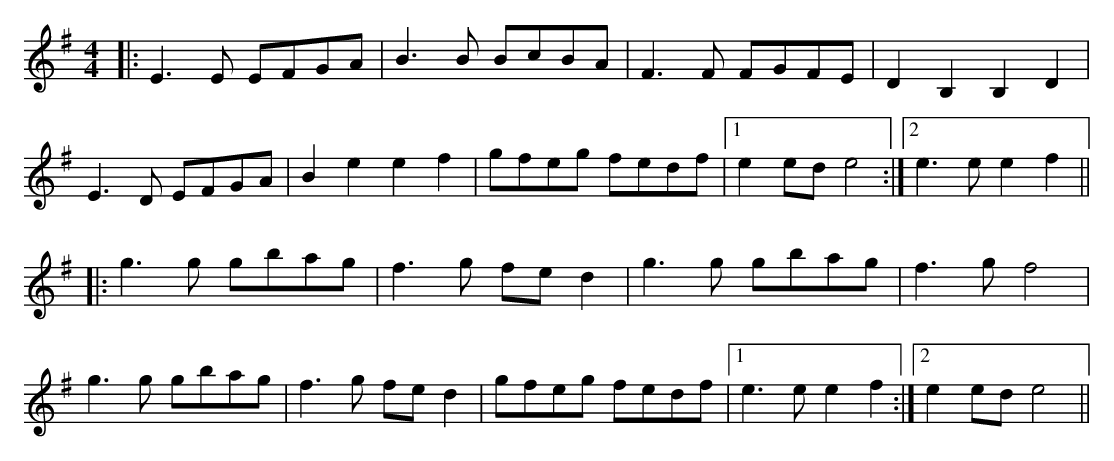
X:1
M:4/4
K:Emin
|:E3E EFGA|B3B BcBA| F3F FGFE|D2 B,2 B,2 D2|
E3D EFGA|B2e2 e2f2|gfeg fedf|1 e2 ed e4:|2 e3 e e2f2||
|:g3g gbag| f3g fed2|g3g gbag| f3g f4|
g3g gbag| f3g fed2| gfeg fedf|1 e3 e e2f2:|2 e2 ed e4||
